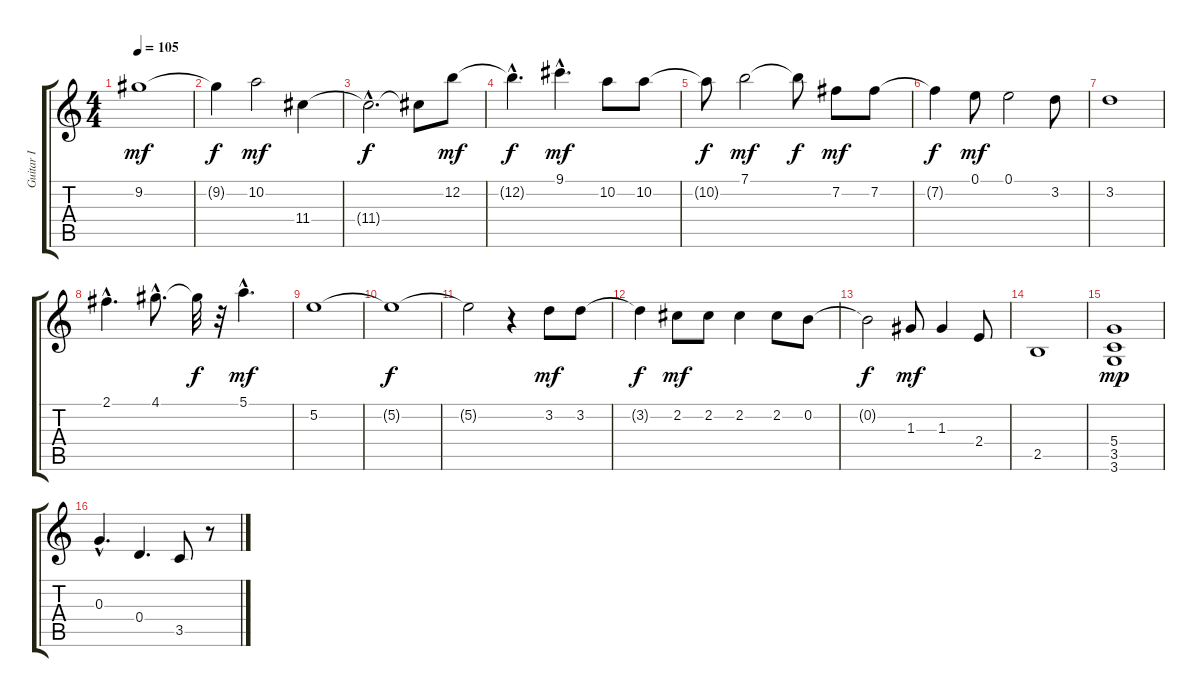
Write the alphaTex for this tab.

\track ("Guitar I" "Guitar I") {instrument distortionguitar}
\staff {score tabs}
\tuning (E4 B3 G3 D3 A2 E2) {hide}
\ts (4 4)
\tempo 105
\clef g2
\ks c
9.2.1{dy mf} |
9.2{t}.4{dy f} 10.2.2{dy mf} 11.4.4 |
11.4{hac t}.2{d dy f} 11.4{t}.8 12.2.8{dy mf} |
12.2{hac t}.4{d dy f} 9.1{hac}.4{d dy mf} 10.2.8 10.2.8 |
10.2{t}.8{dy f} 7.1.2{dy mf} 7.1{t}.8{dy f} 7.2.8{dy mf} 7.2.8 |
7.2{t}.4{dy f} 0.1.8{dy mf} 0.1.2 3.2.8 |
3.2.1 |
2.1{hac}.4{d} 4.1{hac}.8{d} 4.1{t}.32{dy f} r.32 5.1{hac}.4{d dy mf} |
5.2.1 |
5.2{t}.1{dy f} |
5.2{t}.2 r.4 3.2.8{dy mf} 3.2.8 |
3.2{t}.4{dy f} 2.2.8{dy mf} 2.2.8 2.2.4 2.2.8 0.2.8 |
0.2{t}.2{dy f} 1.3.8{dy mf} 1.3.4 2.4.8 |
2.5.1 |
(5.4 3.5 3.6).1{dy mp} |
0.3{hac}.4{d} 0.4.4{d} 3.5.8 r.8
